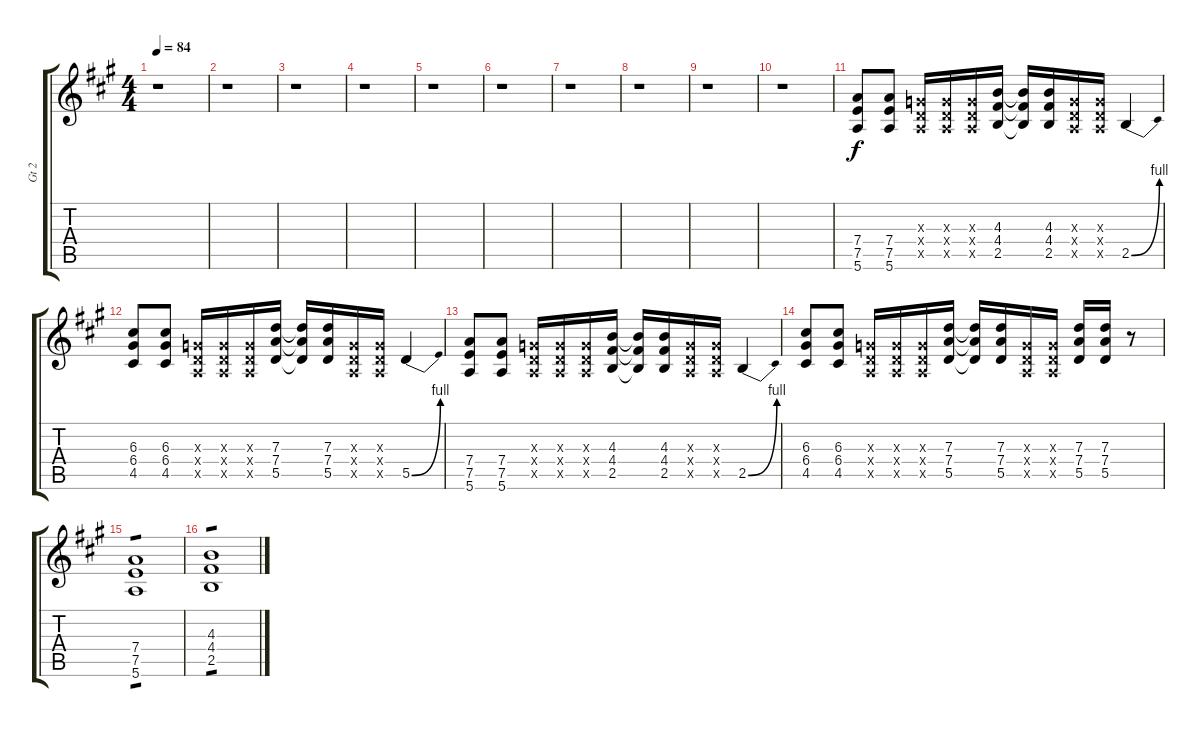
\track ("Gt 2" "Gt 2") {instrument overdrivenguitar}
\staff {score tabs}
\tuning (E4 B3 G3 D3 A2 E2) {hide}
\ts (4 4)
\tempo 84
\clef g2
\ks a
r.1{dy f volume 12 instrument overdrivenguitar} |
r.1 |
r.1 |
r.1 |
r.1 |
r.1 |
r.1 |
r.1 |
r.1 |
r.1 |
(7.4 7.5 5.6).8 (7.4 7.5 5.6).8 (0.3{x} 0.4{x} 0.5{x}).16 (0.3{x} 0.4{x} 0.5{x}).16 (0.3{x} 0.4{x} 0.5{x}).16 (4.3 4.4 2.5).16 (4.3{t} 4.4{t} 2.5{t}).16 (4.3 4.4 2.5).16 (0.3{x} 0.4{x} 0.5{x}).16 (0.3{x} 0.4{x} 0.5{x}).16 2.5{be (bend 0 0 60 4)}.4 |
(6.3 6.4 4.5).8 (6.3 6.4 4.5).8 (0.3{x} 0.4{x} 0.5{x}).16 (0.3{x} 0.4{x} 0.5{x}).16 (0.3{x} 0.4{x} 0.5{x}).16 (7.3 7.4 5.5).16 (7.3{t} 7.4{t} 5.5{t}).16 (7.3 7.4 5.5).16 (0.3{x} 0.4{x} 0.5{x}).16 (0.3{x} 0.4{x} 0.5{x}).16 5.5{be (bend 0 0 60 4)}.4 |
(7.4 7.5 5.6).8 (7.4 7.5 5.6).8 (0.3{x} 0.4{x} 0.5{x}).16 (0.3{x} 0.4{x} 0.5{x}).16 (0.3{x} 0.4{x} 0.5{x}).16 (4.3 4.4 2.5).16 (4.3{t} 4.4{t} 2.5{t}).16 (4.3 4.4 2.5).16 (0.3{x} 0.4{x} 0.5{x}).16 (0.3{x} 0.4{x} 0.5{x}).16 2.5{be (bend 0 0 60 4)}.4 |
(6.3 6.4 4.5).8 (6.3 6.4 4.5).8 (0.3{x} 0.4{x} 0.5{x}).16 (0.3{x} 0.4{x} 0.5{x}).16 (0.3{x} 0.4{x} 0.5{x}).16 (7.3 7.4 5.5).16 (7.3{t} 7.4{t} 5.5{t}).16 (7.3 7.4 5.5).16 (0.3{x} 0.4{x} 0.5{x}).16 (0.3{x} 0.4{x} 0.5{x}).16 (7.3 7.4 5.5).16 (7.3 7.4 5.5).16 r.8 |
(7.4 7.5 5.6).1{tp 1} |
(4.3 4.4 2.5).1{tp 1}
